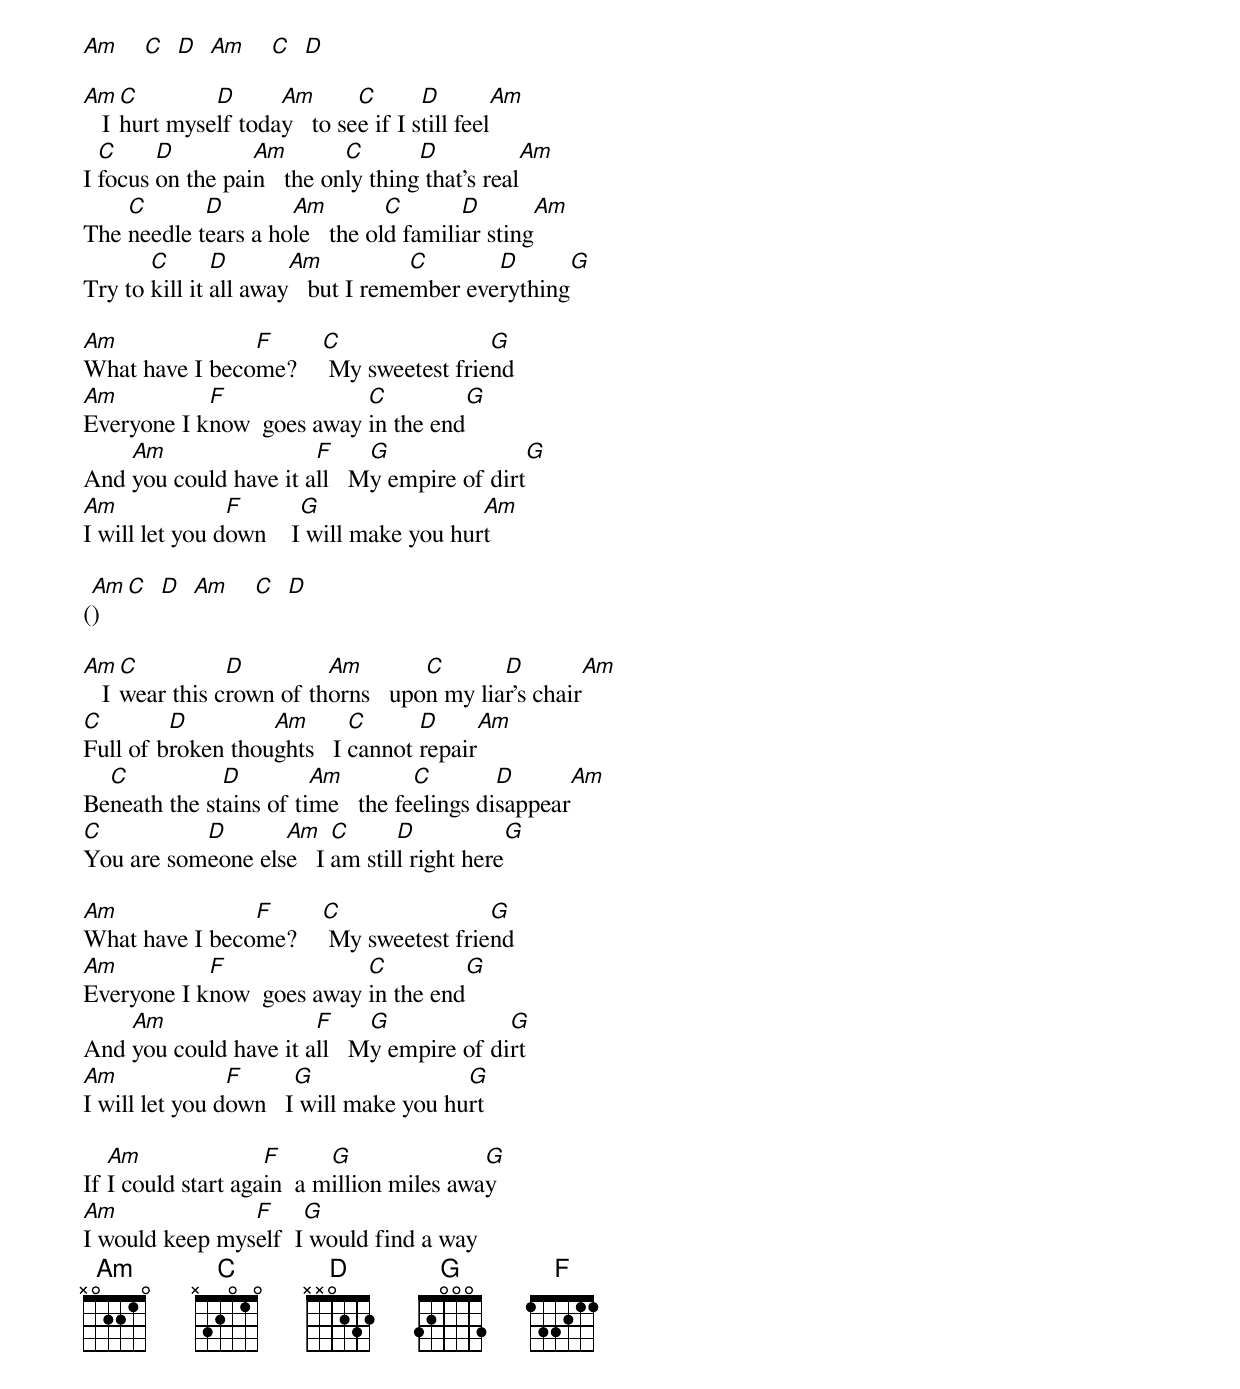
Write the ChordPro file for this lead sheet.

{title: }





{start_of_verse}
[Am]    [C]  [D]  [Am]    [C]  [D]
{end_of_verse}

{start_of_verse}
[Am]   I [C]hurt myse[D]lf toda[Am]y   to se[C]e if I s[D]till feel[Am]
I [C]focus [D]on the pai[Am]n   the on[C]ly thing[D] that's real[Am]
The [C]needle t[D]ears a ho[Am]le   the ol[C]d famili[D]ar sting[Am]
Try to [C]kill it [D]all away[Am]   but I reme[C]mber eve[D]rything[G]
{end_of_verse}

[Am]What have I beco[F]me?    [C] My sweetest frie[G]nd
[Am]Everyone I k[F]now  goes away [C]in the end[G]
And [Am]you could have it a[F]ll   M[G]y empire of dirt[G]
[Am]I will let you d[F]own    I[G] will make you hur[Am]t

([Am])   [C]  [D]  [Am]    [C]  [D]

{start_of_verse}
[Am]   I [C]wear this c[D]rown of th[Am]orns   upo[C]n my lia[D]r's chair[Am]
[C]Full of b[D]roken thou[Am]ghts   I [C]cannot [D]repair[Am]
Be[C]neath the st[D]ains of ti[Am]me   the fe[C]elings di[D]sappear[Am]
[C]You are som[D]eone els[Am]e   I [C]am stil[D]l right here[G]
{end_of_verse}

[Am]What have I beco[F]me?    [C] My sweetest frie[G]nd
[Am]Everyone I k[F]now  goes away [C]in the end[G]
And [Am]you could have it a[F]ll   M[G]y empire of di[G]rt
[Am]I will let you d[F]own   I[G] will make you hu[G]rt

{start_of_verse}
If [Am]I could start aga[F]in  a m[G]illion miles awa[G]y
[Am]I would keep mys[F]elf  I[G] would find a way
{end_of_verse}
